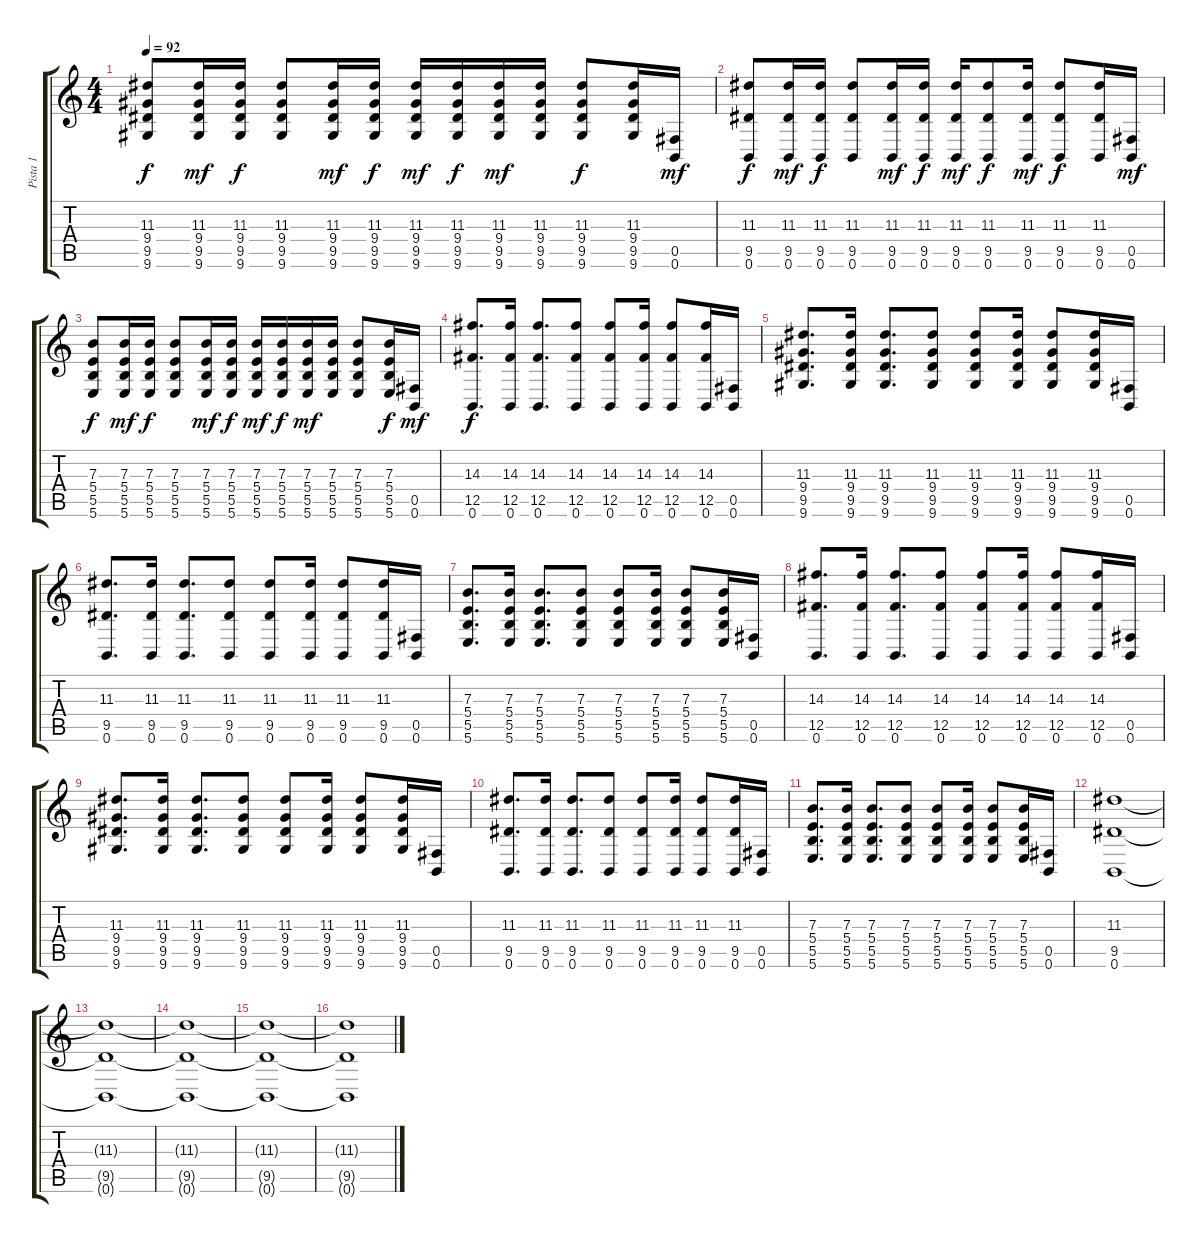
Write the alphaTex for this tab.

\track ("Pista 1" "Pista 1") {instrument distortionguitar}
\staff {score tabs}
\tuning (Db4 Ab3 E3 B2 Gb2 B1) {hide}
\ts (4 4)
\tempo 92
\clef g2
\ks c
(11.3 9.4 9.5 9.6).8{dy f} (11.3 9.4 9.5 9.6).16{dy mf} (11.3 9.4 9.5 9.6).16{dy f} (11.3 9.4 9.5 9.6).8 (11.3 9.4 9.5 9.6).16{dy mf} (11.3 9.4 9.5 9.6).16{dy f} (11.3 9.4 9.5 9.6).16{dy mf} (11.3 9.4 9.5 9.6).16{dy f} (11.3 9.4 9.5 9.6).16{dy mf} (11.3 9.4 9.5 9.6).16 (11.3 9.4 9.5 9.6).8{dy f} (11.3 9.4 9.5 9.6).16 (0.5 0.6).16{dy mf} |
(11.3 9.5 0.6).8{dy f} (11.3 9.5 0.6).16{dy mf} (11.3 9.5 0.6).16{dy f} (11.3 9.5 0.6).8 (11.3 9.5 0.6).16{dy mf} (11.3 9.5 0.6).16{dy f} (11.3 9.5 0.6).16{dy mf} (11.3 9.5 0.6).8{dy f} (11.3 9.5 0.6).16{dy mf} (11.3 9.5 0.6).8{dy f} (11.3 9.5 0.6).16 (0.5 0.6).16{dy mf} |
(7.3 5.4 5.5 5.6).8{dy f} (7.3 5.4 5.5 5.6).16{dy mf} (7.3 5.4 5.5 5.6).16{dy f} (7.3 5.4 5.5 5.6).8 (7.3 5.4 5.5 5.6).16{dy mf} (7.3 5.4 5.5 5.6).16{dy f} (7.3 5.4 5.5 5.6).16{dy mf} (7.3 5.4 5.5 5.6).16{dy f} (7.3 5.4 5.5 5.6).16{dy mf} (7.3 5.4 5.5 5.6).16 (7.3 5.4 5.5 5.6).8 (7.3 5.4 5.5 5.6).16{dy f} (0.5 0.6).16{dy mf} |
(14.3 12.5 0.6).8{d dy f} (14.3 12.5 0.6).16 (14.3 12.5 0.6).8{d} (14.3 12.5 0.6).8 (14.3 12.5 0.6).8 (14.3 12.5 0.6).16 (14.3 12.5 0.6).8 (14.3 12.5 0.6).16 (0.5 0.6).16 |
(11.3 9.4 9.5 9.6).8{d} (11.3 9.4 9.5 9.6).16 (11.3 9.4 9.5 9.6).8{d} (11.3 9.4 9.5 9.6).8 (11.3 9.4 9.5 9.6).8 (11.3 9.4 9.5 9.6).16 (11.3 9.4 9.5 9.6).8 (11.3 9.4 9.5 9.6).16 (0.5 0.6).16 |
(11.3 9.5 0.6).8{d} (11.3 9.5 0.6).16 (11.3 9.5 0.6).8{d} (11.3 9.5 0.6).8 (11.3 9.5 0.6).8 (11.3 9.5 0.6).16 (11.3 9.5 0.6).8 (11.3 9.5 0.6).16 (0.5 0.6).16 |
(7.3 5.4 5.5 5.6).8{d} (7.3 5.4 5.5 5.6).16 (7.3 5.4 5.5 5.6).8{d} (7.3 5.4 5.5 5.6).8 (7.3 5.4 5.5 5.6).8 (7.3 5.4 5.5 5.6).16 (7.3 5.4 5.5 5.6).8 (7.3 5.4 5.5 5.6).16 (0.5 0.6).16 |
(14.3 12.5 0.6).8{d} (14.3 12.5 0.6).16 (14.3 12.5 0.6).8{d} (14.3 12.5 0.6).8 (14.3 12.5 0.6).8 (14.3 12.5 0.6).16 (14.3 12.5 0.6).8 (14.3 12.5 0.6).16 (0.5 0.6).16 |
(11.3 9.4 9.5 9.6).8{d} (11.3 9.4 9.5 9.6).16 (11.3 9.4 9.5 9.6).8{d} (11.3 9.4 9.5 9.6).8 (11.3 9.4 9.5 9.6).8 (11.3 9.4 9.5 9.6).16 (11.3 9.4 9.5 9.6).8 (11.3 9.4 9.5 9.6).16 (0.5 0.6).16 |
(11.3 9.5 0.6).8{d} (11.3 9.5 0.6).16 (11.3 9.5 0.6).8{d} (11.3 9.5 0.6).8 (11.3 9.5 0.6).8 (11.3 9.5 0.6).16 (11.3 9.5 0.6).8 (11.3 9.5 0.6).16 (0.5 0.6).16 |
(7.3 5.4 5.5 5.6).8{d} (7.3 5.4 5.5 5.6).16 (7.3 5.4 5.5 5.6).8{d} (7.3 5.4 5.5 5.6).8 (7.3 5.4 5.5 5.6).8 (7.3 5.4 5.5 5.6).16 (7.3 5.4 5.5 5.6).8 (7.3 5.4 5.5 5.6).16 (0.5 0.6).16 |
(11.3 9.5 0.6).1 |
(11.3{t} 9.5{t} 0.6{t}).1 |
(11.3{t} 9.5{t} 0.6{t}).1 |
(11.3{t} 9.5{t} 0.6{t}).1 |
(11.3{t} 9.5{t} 0.6{t}).1
